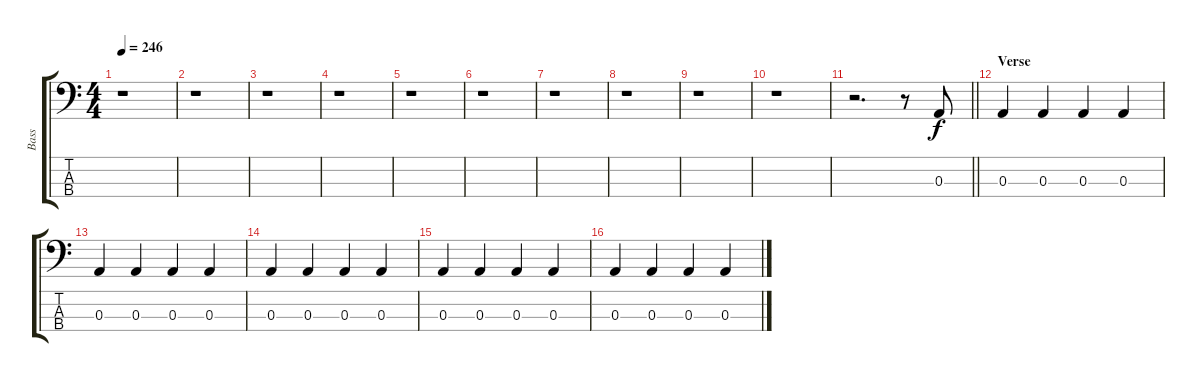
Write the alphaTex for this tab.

\track ("Bass" "Bass") {instrument electricbassfinger}
\staff {score tabs}
\tuning (G2 D2 A1 D1) {hide}
\ts (4 4)
\tempo 246
\clef f4
\ks c
r.1{dy f} |
r.1 |
r.1 |
r.1 |
r.1 |
r.1 |
r.1 |
r.1 |
r.1 |
r.1 |
\barLineRight lightlight
r.2{d} r.8 0.3.8 |
\section ("" "Verse")
0.3.4 0.3.4 0.3.4 0.3.4 |
0.3.4 0.3.4 0.3.4 0.3.4 |
0.3.4 0.3.4 0.3.4 0.3.4 |
0.3.4 0.3.4 0.3.4 0.3.4 |
0.3.4 0.3.4 0.3.4 0.3.4
